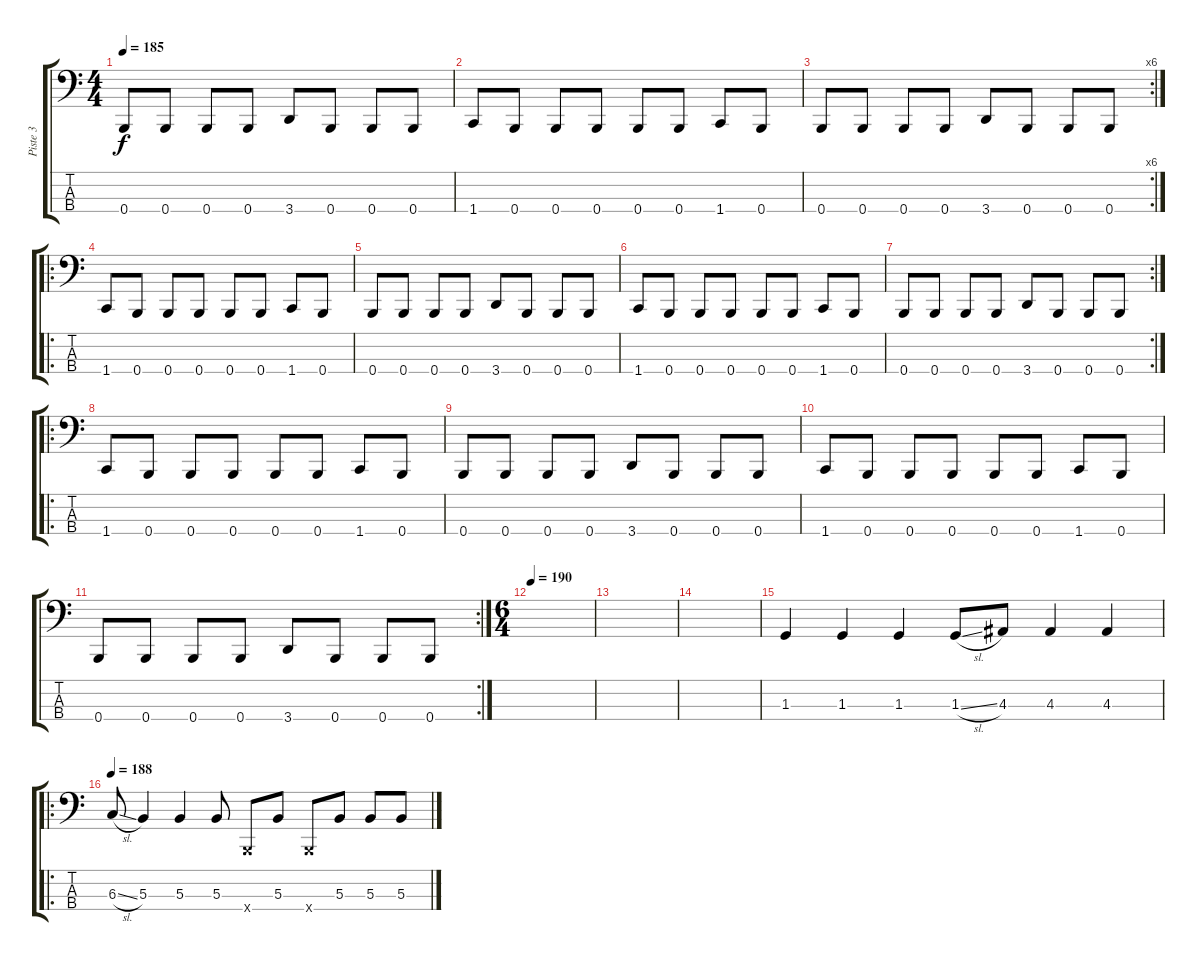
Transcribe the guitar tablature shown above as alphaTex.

\track ("Piste 3" "Piste 3") {instrument electricbassfinger}
\staff {score tabs}
\tuning (E2 B1 Gb1 B0) {hide}
\ts (4 4)
\tempo 185
\clef f4
\ks c
0.4.8{dy f} 0.4.8 0.4.8 0.4.8 3.4.8 0.4.8 0.4.8 0.4.8 |
1.4.8 0.4.8 0.4.8 0.4.8 0.4.8 0.4.8 1.4.8 0.4.8 |
\rc 6
0.4.8 0.4.8 0.4.8 0.4.8 3.4.8 0.4.8 0.4.8 0.4.8 |
\ro
1.4.8 0.4.8 0.4.8 0.4.8 0.4.8 0.4.8 1.4.8 0.4.8 |
0.4.8 0.4.8 0.4.8 0.4.8 3.4.8 0.4.8 0.4.8 0.4.8 |
1.4.8 0.4.8 0.4.8 0.4.8 0.4.8 0.4.8 1.4.8 0.4.8 |
\rc 2
0.4.8 0.4.8 0.4.8 0.4.8 3.4.8 0.4.8 0.4.8 0.4.8 |
\ro
1.4.8 0.4.8 0.4.8 0.4.8 0.4.8 0.4.8 1.4.8 0.4.8 |
0.4.8 0.4.8 0.4.8 0.4.8 3.4.8 0.4.8 0.4.8 0.4.8 |
1.4.8 0.4.8 0.4.8 0.4.8 0.4.8 0.4.8 1.4.8 0.4.8 |
\rc 2
0.4.8 0.4.8 0.4.8 0.4.8 3.4.8 0.4.8 0.4.8 0.4.8 |
\ts (6 4)
\tempo 190
|
|
|
1.3.4 1.3.4 1.3.4 1.3{sl}.8 4.3.8 4.3.4 4.3.4 |
\ro
\tempo 188
6.3{sl}.8 5.3.4 5.3.4 5.3.8 0.4{x}.8 5.3.8 0.4{x}.8 5.3.8 5.3.8 5.3.8
